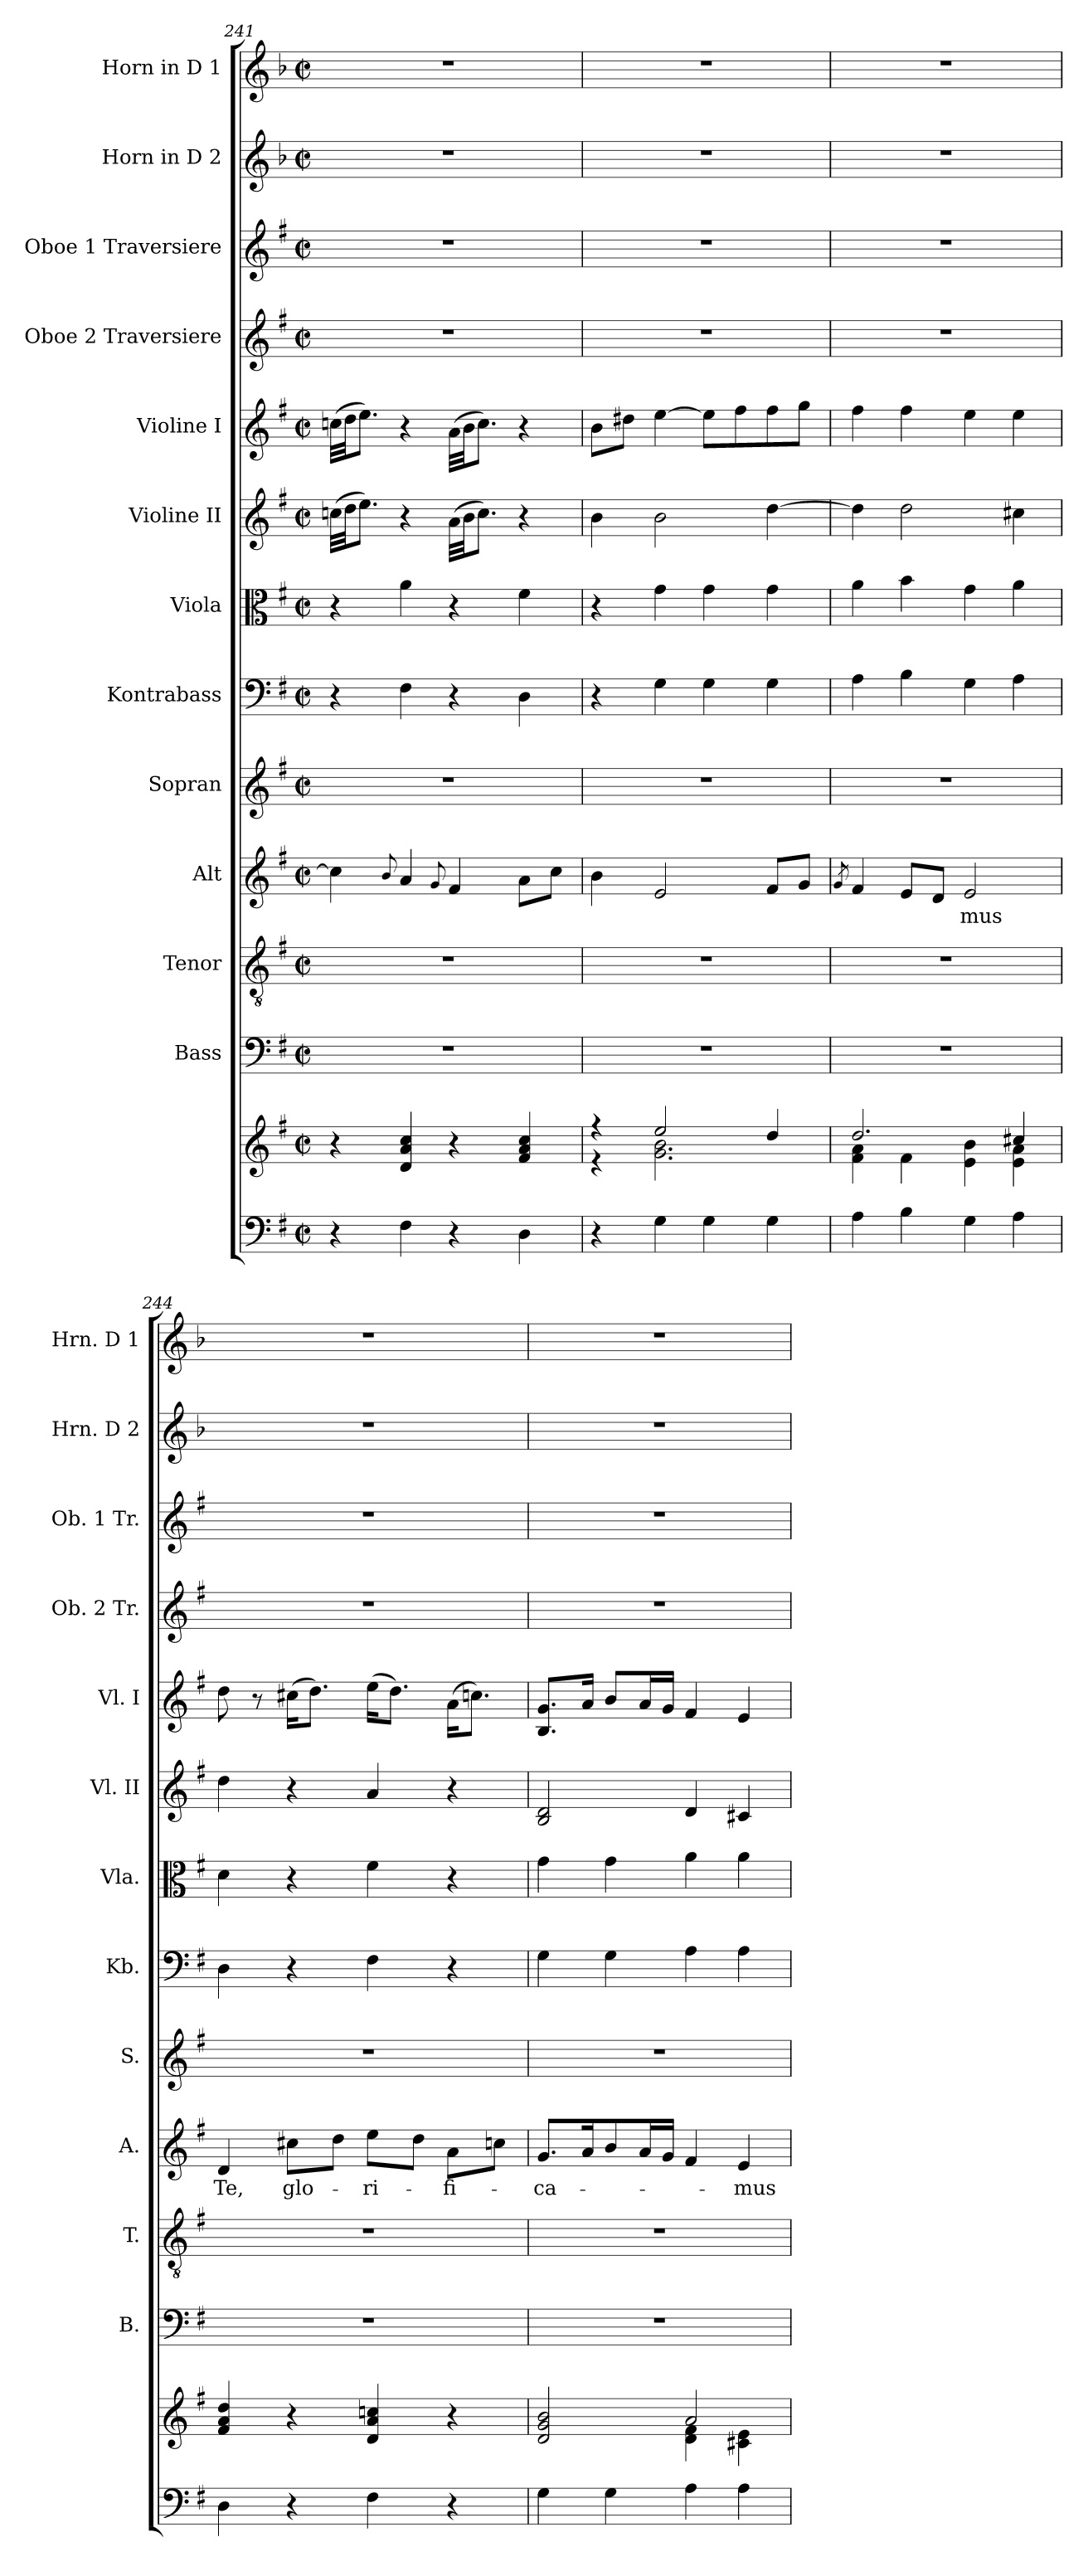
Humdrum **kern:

**kern	**kern	**kern	**kern	**kern	**text	**kern	**kern	**kern	**kern	**kern	**kern	**kern	**kern	**kern
*part13	*part13	*part12	*part11	*part10	*part10	*part9	*part8	*part7	*part6	*part5	*part4	*part3	*part2	*part1
*staff14	*staff13	*staff12	*staff11	*staff10	*staff10	*staff9	*staff8	*staff7	*staff6	*staff5	*staff4	*staff3	*staff2	*staff1
*	*	*I"Bass	*I"Tenor	*I"Alt	*	*I"Sopran	*I"Kontrabass	*I"Viola	*I"Violine II	*I"Violine I	*I"Oboe 2 Traversiere	*I"Oboe 1 Traversiere	*I"Horn in D 2	*I"Horn in D 1
*	*	*I'B.	*I'T.	*I'A.	*	*I'S.	*I'Kb.	*I'Vla.	*I'Vl. II	*I'Vl. I	*I'Ob. 2 Tr.	*I'Ob. 1 Tr.	*I'Hrn. D 2	*I'Hrn. D 1
*clefF4	*clefG2	*clefF4	*clefGv2	*clefG2	*	*clefG2	*clefF4	*clefC3	*clefG2	*clefG2	*clefG2	*clefG2	*clefG2	*clefG2
*	*	*	*	*	*	*	*ITrd7c12	*	*	*	*	*	*ITrd6c10	*ITrd6c10
*k[f#]	*k[f#]	*k[f#]	*k[f#]	*k[f#]	*	*k[f#]	*k[f#]	*k[f#]	*k[f#]	*k[f#]	*k[f#]	*k[f#]	*k[f#]	*k[f#]
*G:	*G:	*G:	*G:	*G:	*	*G:	*G:	*G:	*G:	*G:	*G:	*G:	*G:	*G:
*M2/2	*M2/2	*M2/2	*M2/2	*M2/2	*	*M2/2	*M2/2	*M2/2	*M2/2	*M2/2	*M2/2	*M2/2	*M2/2	*M2/2
*met(c|)	*met(c|)	*met(c|)	*met(c|)	*met(c|)	*	*met(c|)	*met(c|)	*met(c|)	*met(c|)	*met(c|)	*met(c|)	*met(c|)	*met(c|)	*met(c|)
=241	=241	=241	=241	=241	=241	=241	=241	=241	=241	=241	=241	=241	=241	=241
4r	4r	1r	1r	4cc\]	.	1r	4r	4r	(>32ccn\LLL	(>32ccn\LLL	1r	1r	1r	1r
.	.	.	.	.	.	.	.	.	32dd\JJ	32dd\JJ	.	.	.	.
.	.	.	.	.	.	.	.	.	8.ee\J)	8.ee\J)	.	.	.	.
.	.	.	.	8qqb/	.	.	.	.	.	.	.	.	.	.
4F#\	4d/ 4a/ 4cc/	.	.	4a/	.	.	4FF#\	4a\	4r	4r	.	.	.	.
.	.	.	.	8qqg/	.	.	.	.	.	.	.	.	.	.
4r	4r	.	.	4f#/	.	.	4r	4r	(>32a\LLL	(>32a\LLL	.	.	.	.
.	.	.	.	.	.	.	.	.	32b\JJ	32b\JJ	.	.	.	.
.	.	.	.	.	.	.	.	.	8.cc\J)	8.cc\J)	.	.	.	.
4D\	4f#/ 4a/ 4cc/	.	.	8a\L	.	.	4DD\	4f#\	4r	4r	.	.	.	.
.	.	.	.	8cc\J	.	.	.	.	.	.	.	.	.	.
!!LO:PB:g=z
=242	=242	=242	=242	=242	=242	=242	=242	=242	=242	=242	=242	=242	=242	=242
*	*^	*	*	*	*	*	*	*	*	*	*	*	*	*
4r	4r	4r	1r	1r	4b\	.	1r	4r	4r	4b\	8b\L	1r	1r	1r	1r
.	.	.	.	.	.	.	.	.	.	.	8dd#X\J	.	.	.	.
4G\	2ee/	2.g\ 2.b\	.	.	2e/	.	.	4GG\	4g\	2b\	[4ee\	.	.	.	.
4G\	.	.	.	.	.	.	.	4GG\	4g\	.	8ee\L]	.	.	.	.
.	.	.	.	.	.	.	.	.	.	.	8ff#\	.	.	.	.
4G\	4dd/	.	.	.	8f#/L	.	.	4GG\	4g\	[4dd\	8ff#\	.	.	.	.
.	.	.	.	.	8g/J	.	.	.	.	.	8gg\J	.	.	.	.
=243	=243	=243	=243	=243	=243	=243	=243	=243	=243	=243	=243	=243	=243	=243	=243
.	.	.	.	.	8qg/	.	.	.	.	.	.	.	.	.	.
4A\	2.dd/	4f#\ 4a\	1r	1r	4f#/	.	1r	4AA\	4a\	4dd\]	4ff#\	1r	1r	1r	1r
4B\	.	4f#\	.	.	8e/L	.	.	4BB\	4b\	2dd\	4ff#\	.	.	.	.
.	.	.	.	.	8d/J	.	.	.	.	.	.	.	.	.	.
!	!	!	!	!	!	!LO:LY:b	!	!	!	!	!	!	!	!	!
4G\	.	4e\ 4b\	.	.	2e/	-mus	.	4GG\	4g\	.	4ee\	.	.	.	.
4A\	4cc#X/	4e\ 4a\	.	.	.	.	.	4AA\	4a\	4cc#X\	4ee\	.	.	.	.
=244	=244	=244	=244	=244	=244	=244	=244	=244	=244	=244	=244	=244	=244	=244	=244
!	!	!	!	!	!	!LO:LY:b	!	!	!	!	!	!	!	!	!
*	*v	*v	*	*	*	*	*	*	*	*	*	*	*	*	*
4D\	4f#/ 4a/ 4dd/	1r	1r	4d/	Te,	1r	4DD\	4d\	4dd\	8dd\	1r	1r	1r	1r
.	.	.	.	.	.	.	.	.	.	8r	.	.	.	.
!	!	!	!	!	!LO:LY:b	!	!	!	!	!	!	!	!	!
4r	4r	.	.	8cc#X\L	glo-	.	4r	4r	4r	(>16cc#X\KL	.	.	.	.
.	.	.	.	.	.	.	.	.	.	8.dd\J)	.	.	.	.
.	.	.	.	8dd\J	.	.	.	.	.	.	.	.	.	.
!	!	!	!	!	!LO:LY:b	!	!	!	!	!	!	!	!	!
4F#\	4d/ 4a/ 4ccn/	.	.	8ee\L	-ri-	.	4FF#\	4f#\	4a/	(>16ee\KL	.	.	.	.
.	.	.	.	.	.	.	.	.	.	8.dd\J)	.	.	.	.
.	.	.	.	8dd\J	.	.	.	.	.	.	.	.	.	.
!	!	!	!	!	!LO:LY:b	!	!	!	!	!	!	!	!	!
4r	4r	.	.	8a\L	-fi-	.	4r	4r	4r	(>16a\KL	.	.	.	.
.	.	.	.	.	.	.	.	.	.	8.ccn\J)	.	.	.	.
.	.	.	.	8ccn\J	.	.	.	.	.	.	.	.	.	.
=245	=245	=245	=245	=245	=245	=245	=245	=245	=245	=245	=245	=245	=245	=245
*	*^	*	*	*	*	*	*	*	*	*	*	*	*	*
!	!	!	!	!	!	!LO:LY:b	!	!	!	!	!	!	!	!	!
4G\	2d/ 2g/ 2b/	2ryy	1r	1r	8.g/L	-ca-	1r	4GG\	4g\	2B/ 2d/	8.B/ 8.g/L	1r	1r	1r	1r
.	.	.	.	.	16a/k	.	.	.	.	.	16a/Jk	.	.	.	.
4G\	.	.	.	.	8b/	.	.	4GG\	4g\	.	8b/L	.	.	.	.
.	.	.	.	.	16a/L	.	.	.	.	.	16a/L	.	.	.	.
.	.	.	.	.	16g/JJ	.	.	.	.	.	16g/JJ	.	.	.	.
4A\	2a/	4d\ 4f#\	.	.	4f#/	.	.	4AA\	4a\	4d/	4f#/	.	.	.	.
!	!	!	!	!	!	!LO:LY:b	!	!	!	!	!	!	!	!	!
4A\	.	4c#X\ 4e\	.	.	4e/	-mus	.	4AA\	4a\	4c#X/	4e/	.	.	.	.
*	*v	*v	*	*	*	*	*	*	*	*	*	*	*	*	*
=	=	=	=	=	=	=	=	=	=	=	=	=	=	=
*-	*-	*-	*-	*-	*-	*-	*-	*-	*-	*-	*-	*-	*-	*-
